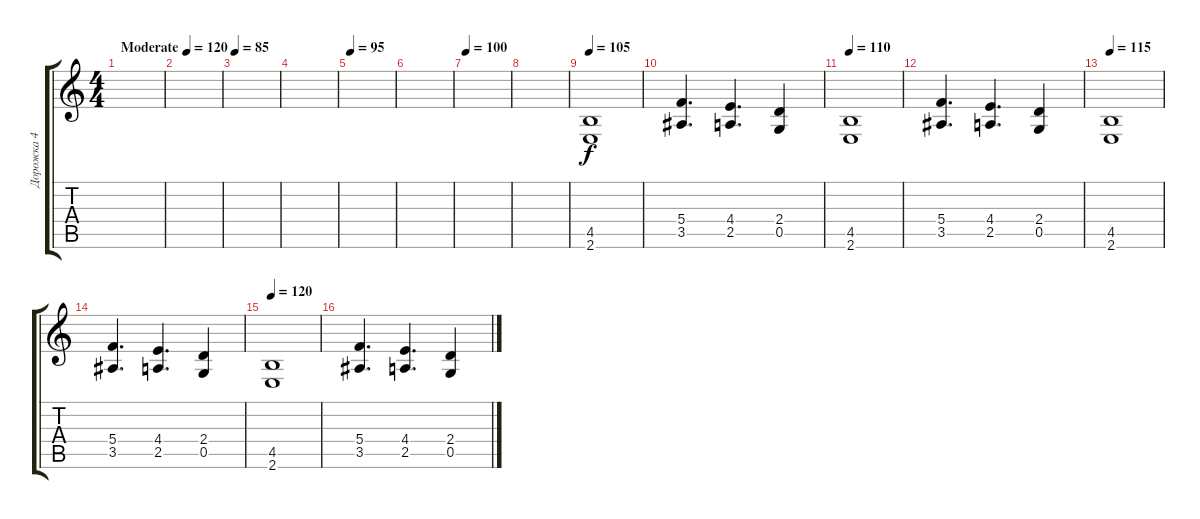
\track ("Дорожка 4" "Дорожка 4") {instrument distortionguitar}
\staff {score tabs}
\tuning (D4 A3 F3 C3 G2 D2) {hide}
\ts (4 4)
\tempo (120 "Moderate")
\tempo 80
\tempo (120 "Moderate")
\clef g2
\ks c
|
|
\tempo 85
|
|
\tempo 95
|
|
\tempo 100
|
|
\tempo 105
(4.5 2.6).1 |
(5.4 3.5).4{d} (4.4 2.5).4{d} (2.4 0.5).4 |
\tempo 110
(4.5 2.6).1 |
(5.4 3.5).4{d} (4.4 2.5).4{d} (2.4 0.5).4 |
\tempo 115
(4.5 2.6).1 |
(5.4 3.5).4{d} (4.4 2.5).4{d} (2.4 0.5).4 |
\tempo 120
(4.5 2.6).1 |
(5.4 3.5).4{d} (4.4 2.5).4{d} (2.4 0.5).4
